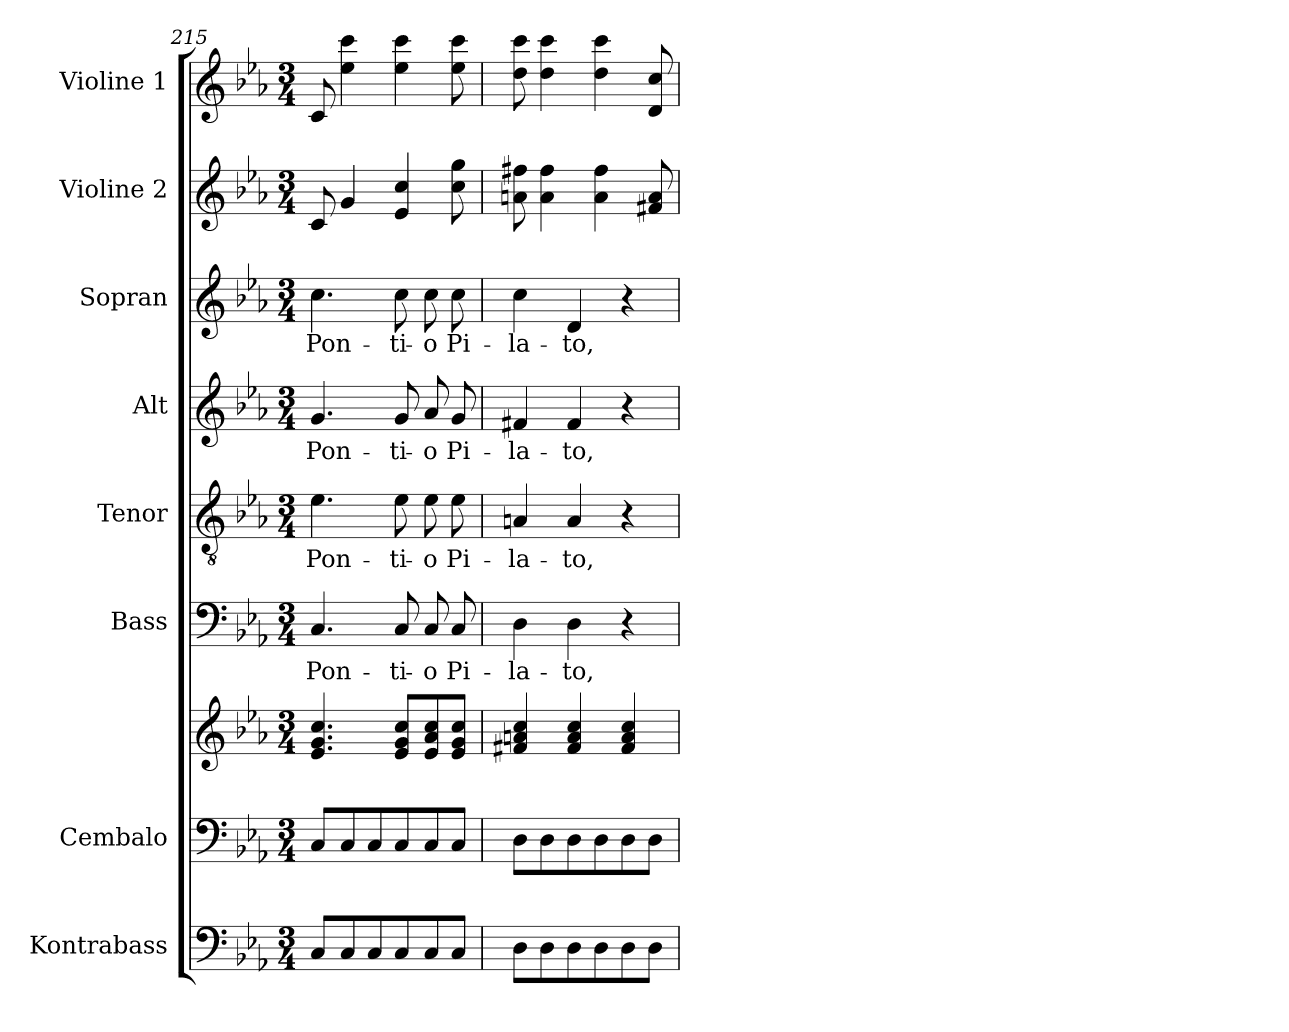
**kern	**kern	**kern	**kern	**text	**kern	**text	**kern	**text	**kern	**text	**kern	**kern
*part8	*part7	*part7	*part6	*part6	*part5	*part5	*part4	*part4	*part3	*part3	*part2	*part1
*staff9	*staff8	*staff7	*staff6	*staff6	*staff5	*staff5	*staff4	*staff4	*staff3	*staff3	*staff2	*staff1
*I"Kontrabass	*I"Cembalo	*	*I"Bass	*	*I"Tenor	*	*I"Alt	*	*I"Sopran	*	*I"Violine 2	*I"Violine 1
*I'Kb.	*I'Cemb.	*	*I'B.	*	*I'T.	*	*I'A.	*	*I'S.	*	*I'Vl. 2	*I'Vl. 1
!!LO:PB:g=z
*clefF4	*clefF4	*clefG2	*clefF4	*	*clefGv2	*	*clefG2	*	*clefG2	*	*clefG2	*clefG2
*ITrd7c12	*	*	*	*	*	*	*	*	*	*	*	*
*k[b-e-a-]	*k[b-e-a-]	*k[b-e-a-]	*k[b-e-a-]	*	*k[b-e-a-]	*	*k[b-e-a-]	*	*k[b-e-a-]	*	*k[b-e-a-]	*k[b-e-a-]
*E-:	*E-:	*E-:	*E-:	*	*E-:	*	*E-:	*	*E-:	*	*E-:	*E-:
*M3/4	*M3/4	*M3/4	*M3/4	*	*M3/4	*	*M3/4	*	*M3/4	*	*M3/4	*M3/4
=215	=215	=215	=215	=215	=215	=215	=215	=215	=215	=215	=215	=215
!	!	!	!	!LO:LY:b	!	!LO:LY:b	!	!LO:LY:b	!	!LO:LY:b	!	!
8CC/L	8C/L	4.e-/ 4.g/ 4.cc/	4.C/	Pon-	4.e-\	Pon-	4.g/	Pon-	4.cc\	Pon-	8c/	8c/
8CC/	8C/	.	.	.	.	.	.	.	.	.	4g/	4ee-\ 4ccc\
8CC/	8C/	.	.	.	.	.	.	.	.	.	.	.
!	!	!	!	!LO:LY:b	!	!LO:LY:b	!	!LO:LY:b	!	!LO:LY:b	!	!
8CC/	8C/	8e-/ 8g/ 8cc/L	8C/	-ti-	8e-\	-ti-	8g/	-ti-	8cc\	-ti-	4e-/ 4cc/	4ee-\ 4ccc\
!	!	!	!	!LO:LY:b	!	!LO:LY:b	!	!LO:LY:b	!	!LO:LY:b	!	!
8CC/	8C/	8e-/ 8a-/ 8cc/	8C/	-o	8e-\	-o	8a-/	-o	8cc\	-o	.	.
!	!	!	!	!LO:LY:b	!	!LO:LY:b	!	!LO:LY:b	!	!LO:LY:b	!	!
8CC/J	8C/J	8e-/ 8g/ 8cc/J	8C/	Pi-	8e-\	Pi-	8g/	Pi-	8cc\	Pi-	8cc\ 8gg\	8ee-\ 8ccc\
=216	=216	=216	=216	=216	=216	=216	=216	=216	=216	=216	=216	=216
!	!	!	!	!LO:LY:b	!	!LO:LY:b	!	!LO:LY:b	!	!LO:LY:b	!	!
8DD\L	8D\L	4f#X/ 4an/ 4cc/	4D\	-la-	4An/	-la-	4f#X/	-la-	4cc\	-la-	8an\ 8ff#X\	8dd\ 8ccc\
8DD\	8D\	.	.	.	.	.	.	.	.	.	4a\ 4ff#\	4dd\ 4ccc\
!	!	!	!	!LO:LY:b	!	!LO:LY:b	!	!LO:LY:b	!	!LO:LY:b	!	!
8DD\	8D\	4f#/ 4a/ 4cc/	4D\	-to,	4A/	-to,	4f#/	-to,	4d/	-to,	.	.
8DD\	8D\	.	.	.	.	.	.	.	.	.	4a\ 4ff#\	4dd\ 4ccc\
8DD\	8D\	4f#/ 4a/ 4cc/	4r	.	4r	.	4r	.	4r	.	.	.
8DD\J	8D\J	.	.	.	.	.	.	.	.	.	8f#X/ 8a/	8d/ 8cc/
=	=	=	=	=	=	=	=	=	=	=	=	=
*-	*-	*-	*-	*-	*-	*-	*-	*-	*-	*-	*-	*-
